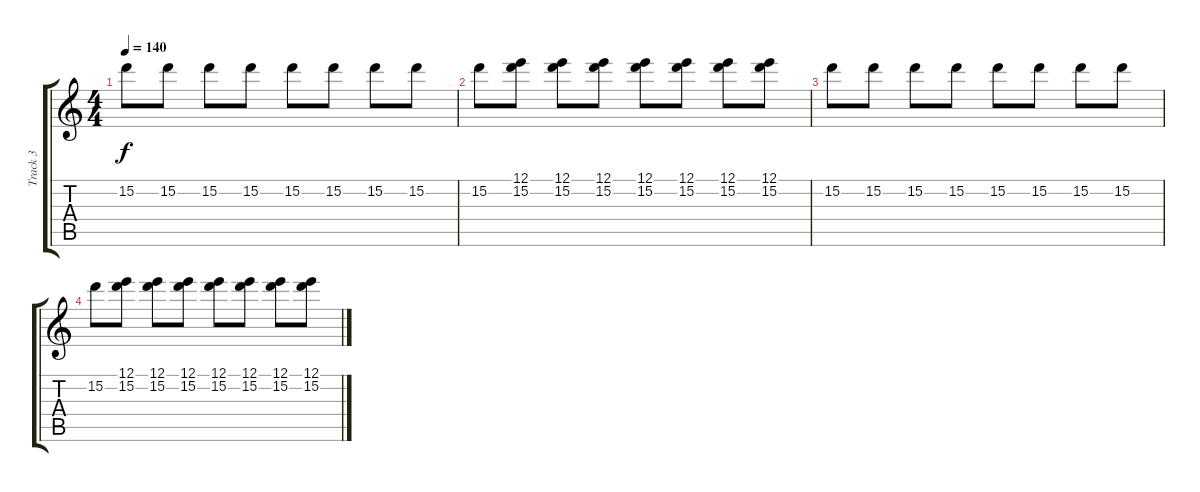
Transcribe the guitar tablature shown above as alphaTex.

\track ("Track 3" "Track 3") {instrument overdrivenguitar}
\staff {score tabs}
\tuning (E4 B3 G3 D3 A2 E2) {hide}
\ts (4 4)
\tempo 140
\clef g2
\ks c
15.2.8{dy f} 15.2.8 15.2.8 15.2.8 15.2.8 15.2.8 15.2.8 15.2.8 |
15.2.8 (12.1 15.2).8 (12.1 15.2).8 (12.1 15.2).8 (12.1 15.2).8 (12.1 15.2).8 (12.1 15.2).8 (12.1 15.2).8 |
15.2.8 15.2.8 15.2.8 15.2.8 15.2.8 15.2.8 15.2.8 15.2.8 |
15.2.8 (12.1 15.2).8 (12.1 15.2).8 (12.1 15.2).8 (12.1 15.2).8 (12.1 15.2).8 (12.1 15.2).8 (12.1 15.2).8
